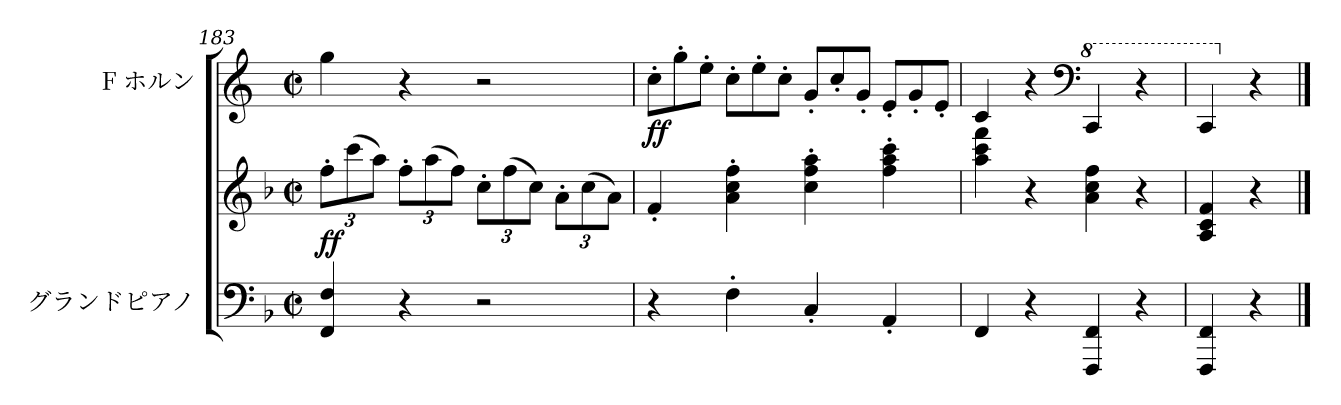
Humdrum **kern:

**kern	**kern	**dynam	**kern	**dynam
*part2	*part2	*part2	*part1	*part1
*staff3	*staff2	*staff2/3	*staff1	*staff1
*I"グランドピアノ	*	*	*I"F ホルン	*
*clefF4	*clefG2	*	*clefG2	*
*	*	*	*ITrd4c7	*
*k[b-]	*k[b-]	*	*k[b-]	*
*M2/2	*M2/2	*	*M2/2	*
*met(c|)	*met(c|)	*	*met(c|)	*
*	*Xbrackettup	*	*	*
=183	=183	=183	=183	=183
!	!	!LO:DY:b	!	!
4FF/ 4F/	12ff'\L	ff	4cc\	.
.	(>12ccc\	.	.	.
.	12aa\J)	.	.	.
4r	12ff'\L	.	4r	.
.	(>12aa\	.	.	.
.	12ff\J)	.	.	.
2r	12cc'\L	.	2r	.
.	(>12ff\	.	.	.
.	12cc\J)	.	.	.
.	12a'\L	.	.	.
.	(>12cc\	.	.	.
.	12a\J)	.	.	.
=184	=184	=184	=184	=184
*	*	*	*Xtuplet	*
!	!	!	!	!LO:DY:b
4r	4f'/	.	12f'\L	ff
.	.	.	12cc'\	.
.	.	.	12a'\J	.
4F'\	4a\' 4cc\' 4ff\'	.	12f'\L	.
.	.	.	12a'\	.
.	.	.	12f'\J	.
4C'/	4cc\' 4ff\' 4aa\'	.	12c'/L	.
.	.	.	12f'/	.
.	.	.	12c'/J	.
4AA'/	4ff\' 4aa\' 4ccc\'	.	12A'/L	.
.	.	.	12c'/	.
.	.	.	12A'/J	.
=185	=185	=185	=185	=185
4FF/	4aa\ 4ccc\ 4fff\	.	4F/	.
4r	4r	.	4r	.
*	*	*	*clefF4	*
*	*	*	*8va	*
4FFF/ 4FF/	4a\ 4cc\ 4ff\	.	4FF/	.
4r	4r	.	4r	.
=186	=186	=186	=186	=186
4FFF/ 4FF/	4A/ 4c/ 4f/	.	4FF/	.
*	*	*	*X8va	*
4r	4r	.	4r	.
==	==	==	==	==
*-	*-	*-	*-	*-
